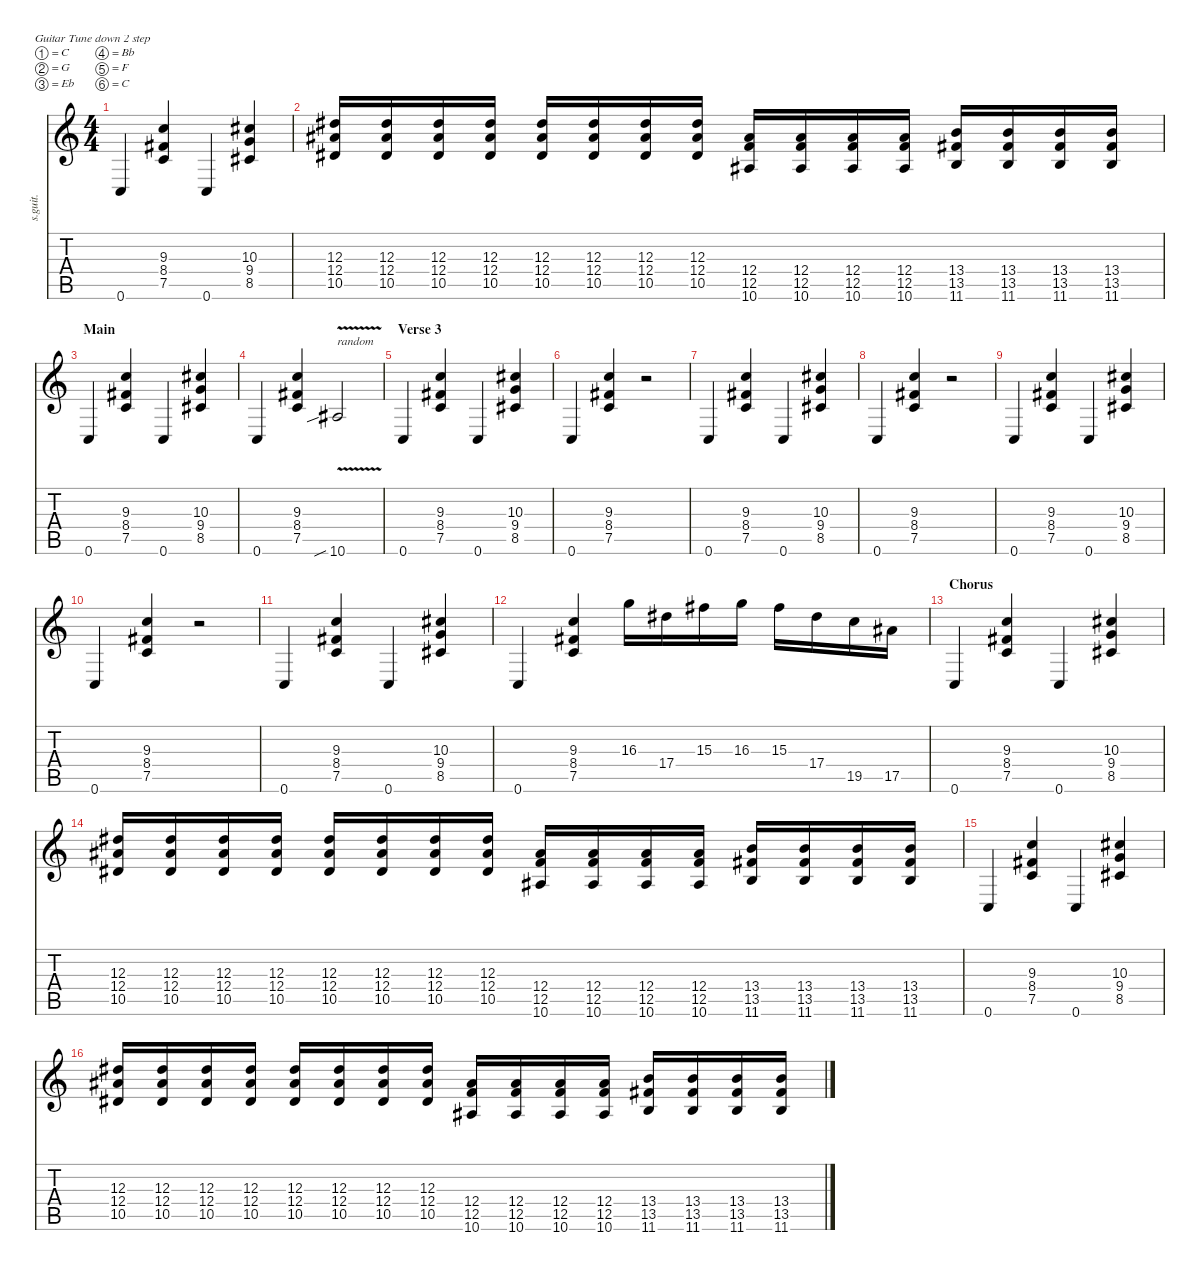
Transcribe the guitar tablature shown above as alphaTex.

\defaultSystemsLayout 4
\hideDynamics
\bracketExtendMode nobrackets
\track ("Josh Homme" "s.guit.") {instrument distortionguitar}
\staff {score tabs}
\tuning (C4 G3 Eb3 Bb2 F2 C2)
\ts (4 4)
\tempo (105 hide)
\clef g2
\ks c
0.6.4{lyrics (0 "") lyrics (1 "") lyrics (2 "") lyrics (3 "") lyrics (4 "") dy f} (9.3 8.4{acc #} 7.5).4{lyrics (0 "") lyrics (1 "") lyrics (2 "") lyrics (3 "") lyrics (4 "")} 0.6.4{lyrics (0 "") lyrics (1 "") lyrics (2 "") lyrics (3 "") lyrics (4 "")} (10.3{acc #} 9.4 8.5{acc #}).4{lyrics (0 "") lyrics (1 "") lyrics (2 "") lyrics (3 "") lyrics (4 "")} |
(12.3{acc #} 12.4{acc #} 10.5{acc #}).16{lyrics (0 "") lyrics (1 "") lyrics (2 "") lyrics (3 "") lyrics (4 "")} (12.3{acc #} 12.4{acc #} 10.5{acc #}).16{lyrics (0 "") lyrics (1 "") lyrics (2 "") lyrics (3 "") lyrics (4 "")} (12.3{acc #} 12.4{acc #} 10.5{acc #}).16{lyrics (0 "") lyrics (1 "") lyrics (2 "") lyrics (3 "") lyrics (4 "")} (12.3{acc #} 12.4{acc #} 10.5{acc #}).16{lyrics (0 "") lyrics (1 "") lyrics (2 "") lyrics (3 "") lyrics (4 "")} (12.3{acc #} 12.4{acc #} 10.5{acc #}).16{lyrics (0 "") lyrics (1 "") lyrics (2 "") lyrics (3 "") lyrics (4 "")} (12.3{acc #} 12.4{acc #} 10.5{acc #}).16{lyrics (0 "") lyrics (1 "") lyrics (2 "") lyrics (3 "") lyrics (4 "")} (12.3{acc #} 12.4{acc #} 10.5{acc #}).16{lyrics (0 "") lyrics (1 "") lyrics (2 "") lyrics (3 "") lyrics (4 "")} (12.3{acc #} 12.4{acc #} 10.5{acc #}).16{lyrics (0 "") lyrics (1 "") lyrics (2 "") lyrics (3 "") lyrics (4 "")} (12.4{acc #} 12.5 10.6{acc #}).16{lyrics (0 "") lyrics (1 "") lyrics (2 "") lyrics (3 "") lyrics (4 "")} (12.4{acc #} 12.5 10.6{acc #}).16{lyrics (0 "") lyrics (1 "") lyrics (2 "") lyrics (3 "") lyrics (4 "")} (12.4{acc #} 12.5 10.6{acc #}).16{lyrics (0 "") lyrics (1 "") lyrics (2 "") lyrics (3 "") lyrics (4 "")} (12.4{acc #} 12.5 10.6{acc #}).16{lyrics (0 "") lyrics (1 "") lyrics (2 "") lyrics (3 "") lyrics (4 "")} (13.4 13.5{acc #} 11.6).16{lyrics (0 "") lyrics (1 "") lyrics (2 "") lyrics (3 "") lyrics (4 "")} (13.4 13.5{acc #} 11.6).16{lyrics (0 "") lyrics (1 "") lyrics (2 "") lyrics (3 "") lyrics (4 "")} (13.4 13.5{acc #} 11.6).16{lyrics (0 "") lyrics (1 "") lyrics (2 "") lyrics (3 "") lyrics (4 "")} (13.4 13.5{acc #} 11.6).16{lyrics (0 "") lyrics (1 "") lyrics (2 "") lyrics (3 "") lyrics (4 "")} |
\section ("" "Main")
0.6.4{lyrics (0 "") lyrics (1 "") lyrics (2 "") lyrics (3 "") lyrics (4 "")} (9.3 8.4{acc #} 7.5).4{lyrics (0 "") lyrics (1 "") lyrics (2 "") lyrics (3 "") lyrics (4 "")} 0.6.4{lyrics (0 "") lyrics (1 "") lyrics (2 "") lyrics (3 "") lyrics (4 "")} (10.3{acc #} 9.4 8.5{acc #}).4{lyrics (0 "") lyrics (1 "") lyrics (2 "") lyrics (3 "") lyrics (4 "")} |
0.6.4{lyrics (0 "") lyrics (1 "") lyrics (2 "") lyrics (3 "") lyrics (4 "")} (9.3 8.4{acc #} 7.5).4{lyrics (0 "") lyrics (1 "") lyrics (2 "") lyrics (3 "") lyrics (4 "")} 10.6{v sib acc #}.2{txt "random" lyrics (0 "") lyrics (1 "") lyrics (2 "") lyrics (3 "") lyrics (4 "")} |
\section ("" "Verse 3")
0.6.4{lyrics (0 "") lyrics (1 "") lyrics (2 "") lyrics (3 "") lyrics (4 "")} (9.3 8.4{acc #} 7.5).4{lyrics (0 "") lyrics (1 "") lyrics (2 "") lyrics (3 "") lyrics (4 "")} 0.6.4{lyrics (0 "") lyrics (1 "") lyrics (2 "") lyrics (3 "") lyrics (4 "")} (10.3{acc #} 9.4 8.5{acc #}).4{lyrics (0 "") lyrics (1 "") lyrics (2 "") lyrics (3 "") lyrics (4 "")} |
0.6.4{lyrics (0 "") lyrics (1 "") lyrics (2 "") lyrics (3 "") lyrics (4 "")} (9.3 8.4{acc #} 7.5).4{lyrics (0 "") lyrics (1 "") lyrics (2 "") lyrics (3 "") lyrics (4 "")} r.2 |
0.6.4{lyrics (0 "") lyrics (1 "") lyrics (2 "") lyrics (3 "") lyrics (4 "")} (9.3 8.4{acc #} 7.5).4{lyrics (0 "") lyrics (1 "") lyrics (2 "") lyrics (3 "") lyrics (4 "")} 0.6.4{lyrics (0 "") lyrics (1 "") lyrics (2 "") lyrics (3 "") lyrics (4 "")} (10.3{acc #} 9.4 8.5{acc #}).4{lyrics (0 "") lyrics (1 "") lyrics (2 "") lyrics (3 "") lyrics (4 "")} |
0.6.4{lyrics (0 "") lyrics (1 "") lyrics (2 "") lyrics (3 "") lyrics (4 "")} (9.3 8.4{acc #} 7.5).4{lyrics (0 "") lyrics (1 "") lyrics (2 "") lyrics (3 "") lyrics (4 "")} r.2 |
0.6.4{lyrics (0 "") lyrics (1 "") lyrics (2 "") lyrics (3 "") lyrics (4 "")} (9.3 8.4{acc #} 7.5).4{lyrics (0 "") lyrics (1 "") lyrics (2 "") lyrics (3 "") lyrics (4 "")} 0.6.4{lyrics (0 "") lyrics (1 "") lyrics (2 "") lyrics (3 "") lyrics (4 "")} (10.3{acc #} 9.4 8.5{acc #}).4{lyrics (0 "") lyrics (1 "") lyrics (2 "") lyrics (3 "") lyrics (4 "")} |
0.6.4{lyrics (0 "") lyrics (1 "") lyrics (2 "") lyrics (3 "") lyrics (4 "")} (9.3 8.4{acc #} 7.5).4{lyrics (0 "") lyrics (1 "") lyrics (2 "") lyrics (3 "") lyrics (4 "")} r.2 |
0.6.4{lyrics (0 "") lyrics (1 "") lyrics (2 "") lyrics (3 "") lyrics (4 "")} (9.3 8.4{acc #} 7.5).4{lyrics (0 "") lyrics (1 "") lyrics (2 "") lyrics (3 "") lyrics (4 "")} 0.6.4{lyrics (0 "") lyrics (1 "") lyrics (2 "") lyrics (3 "") lyrics (4 "")} (10.3{acc #} 9.4 8.5{acc #}).4{lyrics (0 "") lyrics (1 "") lyrics (2 "") lyrics (3 "") lyrics (4 "")} |
0.6.4{lyrics (0 "") lyrics (1 "") lyrics (2 "") lyrics (3 "") lyrics (4 "")} (9.3 8.4{acc #} 7.5).4{lyrics (0 "") lyrics (1 "") lyrics (2 "") lyrics (3 "") lyrics (4 "")} 16.3.16{lyrics (0 "") lyrics (1 "") lyrics (2 "") lyrics (3 "") lyrics (4 "")} 17.4{acc #}.16{lyrics (0 "") lyrics (1 "") lyrics (2 "") lyrics (3 "") lyrics (4 "")} 15.3{acc #}.16{lyrics (0 "") lyrics (1 "") lyrics (2 "") lyrics (3 "") lyrics (4 "")} 16.3.16{lyrics (0 "") lyrics (1 "") lyrics (2 "") lyrics (3 "") lyrics (4 "")} 15.3{acc #}.16{lyrics (0 "") lyrics (1 "") lyrics (2 "") lyrics (3 "") lyrics (4 "")} 17.4{acc #}.16{lyrics (0 "") lyrics (1 "") lyrics (2 "") lyrics (3 "") lyrics (4 "")} 19.5.16{lyrics (0 "") lyrics (1 "") lyrics (2 "") lyrics (3 "") lyrics (4 "")} 17.5{acc #}.16{lyrics (0 "") lyrics (1 "") lyrics (2 "") lyrics (3 "") lyrics (4 "")} |
\section ("" "Chorus")
0.6.4{lyrics (0 "") lyrics (1 "") lyrics (2 "") lyrics (3 "") lyrics (4 "")} (9.3 8.4{acc #} 7.5).4{lyrics (0 "") lyrics (1 "") lyrics (2 "") lyrics (3 "") lyrics (4 "")} 0.6.4{lyrics (0 "") lyrics (1 "") lyrics (2 "") lyrics (3 "") lyrics (4 "")} (10.3{acc #} 9.4 8.5{acc #}).4{lyrics (0 "") lyrics (1 "") lyrics (2 "") lyrics (3 "") lyrics (4 "")} |
(12.3{acc #} 12.4{acc #} 10.5{acc #}).16{lyrics (0 "") lyrics (1 "") lyrics (2 "") lyrics (3 "") lyrics (4 "")} (12.3{acc #} 12.4{acc #} 10.5{acc #}).16{lyrics (0 "") lyrics (1 "") lyrics (2 "") lyrics (3 "") lyrics (4 "")} (12.3{acc #} 12.4{acc #} 10.5{acc #}).16{lyrics (0 "") lyrics (1 "") lyrics (2 "") lyrics (3 "") lyrics (4 "")} (12.3{acc #} 12.4{acc #} 10.5{acc #}).16{lyrics (0 "") lyrics (1 "") lyrics (2 "") lyrics (3 "") lyrics (4 "")} (12.3{acc #} 12.4{acc #} 10.5{acc #}).16{lyrics (0 "") lyrics (1 "") lyrics (2 "") lyrics (3 "") lyrics (4 "")} (12.3{acc #} 12.4{acc #} 10.5{acc #}).16{lyrics (0 "") lyrics (1 "") lyrics (2 "") lyrics (3 "") lyrics (4 "")} (12.3{acc #} 12.4{acc #} 10.5{acc #}).16{lyrics (0 "") lyrics (1 "") lyrics (2 "") lyrics (3 "") lyrics (4 "")} (12.3{acc #} 12.4{acc #} 10.5{acc #}).16{lyrics (0 "") lyrics (1 "") lyrics (2 "") lyrics (3 "") lyrics (4 "")} (12.4{acc #} 12.5 10.6{acc #}).16{lyrics (0 "") lyrics (1 "") lyrics (2 "") lyrics (3 "") lyrics (4 "")} (12.4{acc #} 12.5 10.6{acc #}).16{lyrics (0 "") lyrics (1 "") lyrics (2 "") lyrics (3 "") lyrics (4 "")} (12.4{acc #} 12.5 10.6{acc #}).16{lyrics (0 "") lyrics (1 "") lyrics (2 "") lyrics (3 "") lyrics (4 "")} (12.4{acc #} 12.5 10.6{acc #}).16{lyrics (0 "") lyrics (1 "") lyrics (2 "") lyrics (3 "") lyrics (4 "")} (13.4 13.5{acc #} 11.6).16{lyrics (0 "") lyrics (1 "") lyrics (2 "") lyrics (3 "") lyrics (4 "")} (13.4 13.5{acc #} 11.6).16{lyrics (0 "") lyrics (1 "") lyrics (2 "") lyrics (3 "") lyrics (4 "")} (13.4 13.5{acc #} 11.6).16{lyrics (0 "") lyrics (1 "") lyrics (2 "") lyrics (3 "") lyrics (4 "")} (13.4 13.5{acc #} 11.6).16{lyrics (0 "") lyrics (1 "") lyrics (2 "") lyrics (3 "") lyrics (4 "")} |
0.6.4{lyrics (0 "") lyrics (1 "") lyrics (2 "") lyrics (3 "") lyrics (4 "")} (9.3 8.4{acc #} 7.5).4{lyrics (0 "") lyrics (1 "") lyrics (2 "") lyrics (3 "") lyrics (4 "")} 0.6.4{lyrics (0 "") lyrics (1 "") lyrics (2 "") lyrics (3 "") lyrics (4 "")} (10.3{acc #} 9.4 8.5{acc #}).4{lyrics (0 "") lyrics (1 "") lyrics (2 "") lyrics (3 "") lyrics (4 "")} |
(12.3{acc #} 12.4{acc #} 10.5{acc #}).16{lyrics (0 "") lyrics (1 "") lyrics (2 "") lyrics (3 "") lyrics (4 "")} (12.3{acc #} 12.4{acc #} 10.5{acc #}).16{lyrics (0 "") lyrics (1 "") lyrics (2 "") lyrics (3 "") lyrics (4 "")} (12.3{acc #} 12.4{acc #} 10.5{acc #}).16{lyrics (0 "") lyrics (1 "") lyrics (2 "") lyrics (3 "") lyrics (4 "")} (12.3{acc #} 12.4{acc #} 10.5{acc #}).16{lyrics (0 "") lyrics (1 "") lyrics (2 "") lyrics (3 "") lyrics (4 "")} (12.3{acc #} 12.4{acc #} 10.5{acc #}).16{lyrics (0 "") lyrics (1 "") lyrics (2 "") lyrics (3 "") lyrics (4 "")} (12.3{acc #} 12.4{acc #} 10.5{acc #}).16{lyrics (0 "") lyrics (1 "") lyrics (2 "") lyrics (3 "") lyrics (4 "")} (12.3{acc #} 12.4{acc #} 10.5{acc #}).16{lyrics (0 "") lyrics (1 "") lyrics (2 "") lyrics (3 "") lyrics (4 "")} (12.3{acc #} 12.4{acc #} 10.5{acc #}).16{lyrics (0 "") lyrics (1 "") lyrics (2 "") lyrics (3 "") lyrics (4 "")} (12.4{acc #} 12.5 10.6{acc #}).16{lyrics (0 "") lyrics (1 "") lyrics (2 "") lyrics (3 "") lyrics (4 "")} (12.4{acc #} 12.5 10.6{acc #}).16{lyrics (0 "") lyrics (1 "") lyrics (2 "") lyrics (3 "") lyrics (4 "")} (12.4{acc #} 12.5 10.6{acc #}).16{lyrics (0 "") lyrics (1 "") lyrics (2 "") lyrics (3 "") lyrics (4 "")} (12.4{acc #} 12.5 10.6{acc #}).16{lyrics (0 "") lyrics (1 "") lyrics (2 "") lyrics (3 "") lyrics (4 "")} (13.4 13.5{acc #} 11.6).16{lyrics (0 "") lyrics (1 "") lyrics (2 "") lyrics (3 "") lyrics (4 "")} (13.4 13.5{acc #} 11.6).16{lyrics (0 "") lyrics (1 "") lyrics (2 "") lyrics (3 "") lyrics (4 "")} (13.4 13.5{acc #} 11.6).16{lyrics (0 "") lyrics (1 "") lyrics (2 "") lyrics (3 "") lyrics (4 "")} (13.4 13.5{acc #} 11.6).16{lyrics (0 "") lyrics (1 "") lyrics (2 "") lyrics (3 "") lyrics (4 "")}
